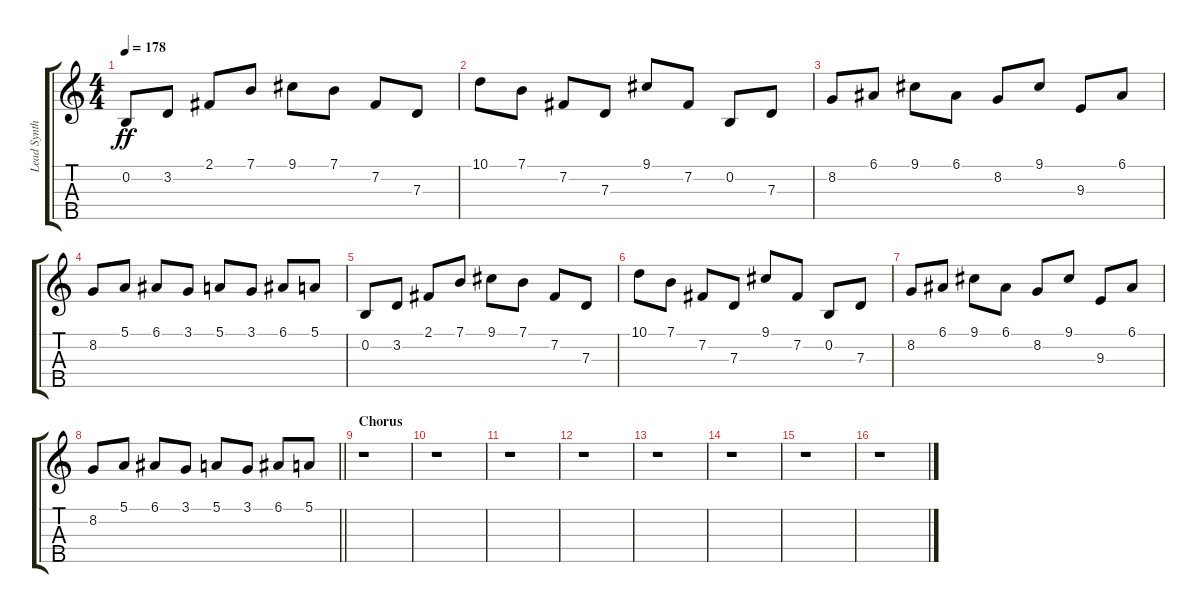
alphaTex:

\track ("Lead Synth" "Lead Synth") {instrument lead2sawtooth}
\staff {score tabs}
\tuning (E4 B3 G3 D3 A2) {hide}
\ts (4 4)
\tempo 178
\clef g2
\ks c
0.2.8{dy ff} 3.2.8 2.1.8 7.1.8 9.1.8 7.1.8 7.2.8 7.3.8 |
10.1.8 7.1.8 7.2.8 7.3.8 9.1.8 7.2.8 0.2.8 7.3.8 |
8.2.8 6.1.8 9.1.8 6.1.8 8.2.8 9.1.8 9.3.8 6.1.8 |
8.2.8 5.1.8 6.1.8 3.1.8 5.1.8 3.1.8 6.1.8 5.1.8 |
0.2.8 3.2.8 2.1.8 7.1.8 9.1.8 7.1.8 7.2.8 7.3.8 |
10.1.8 7.1.8 7.2.8 7.3.8 9.1.8 7.2.8 0.2.8 7.3.8 |
8.2.8 6.1.8 9.1.8 6.1.8 8.2.8 9.1.8 9.3.8 6.1.8 |
\barLineRight lightlight
8.2.8 5.1.8 6.1.8 3.1.8 5.1.8 3.1.8 6.1.8 5.1.8 |
\section ("" "Chorus")
r.1 |
r.1 |
r.1 |
r.1 |
r.1 |
r.1 |
r.1 |
r.1
